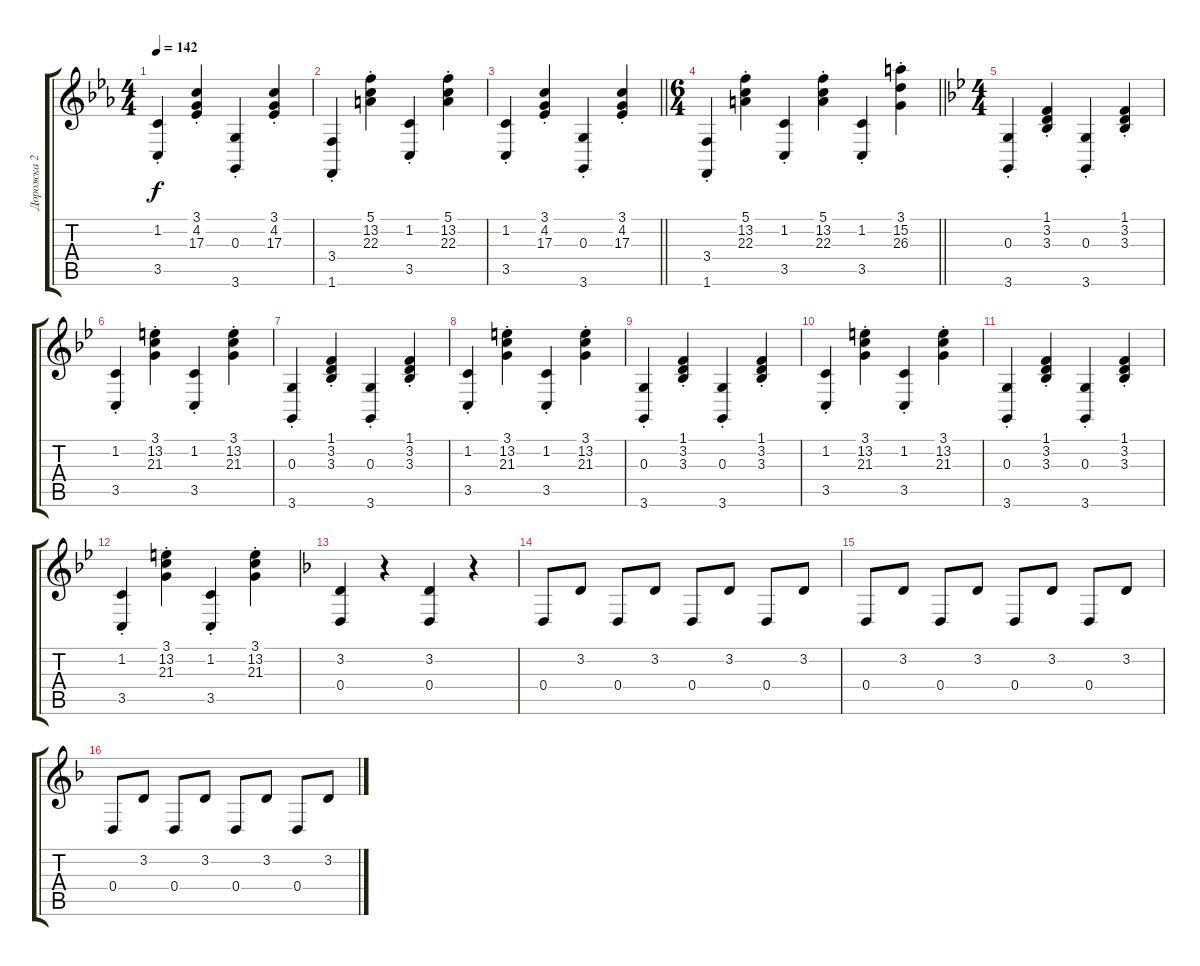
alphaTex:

\track ("Дорожка 2" "Дорожка 2") {instrument acousticgrandpiano}
\staff {score tabs}
\tuning (E4 B3 G3 D3 A2 E2) {hide}
\ts (4 4)
\tempo 142
\clef g2
\ks eb
(1.2{st} 3.5).4{dy f} (3.1 4.2 17.3{st}).4 (0.3{st} 3.6).4 (3.1 4.2 17.3{st}).4 |
(3.4{st} 1.6).4 (5.1 13.2 22.3{st}).4 (1.2{st} 3.5).4 (5.1 13.2 22.3{st}).4 |
\barLineRight lightlight
(1.2{st} 3.5).4 (3.1 4.2 17.3{st}).4 (0.3 3.6{st}).4 (3.1 4.2 17.3{st}).4 |
\ts (6 4)
\barLineRight lightlight
(3.4{st} 1.6).4 (5.1{st} 13.2 22.3).4 (1.2 3.5{st}).4 (5.1{st} 13.2 22.3).4 (1.2{st} 3.5).4 (3.1{st} 15.2 26.3).4 |
\ts (4 4)
\ks bb
(0.3 3.6{st}).4 (1.1{st} 3.2 3.3).4 (0.3 3.6{st}).4 (1.1{st} 3.2 3.3).4 |
(1.2 3.5{st}).4 (3.1 13.2 21.3{st}).4 (1.2{st} 3.5).4 (3.1 13.2 21.3{st}).4 |
(0.3 3.6{st}).4 (1.1{st} 3.2 3.3).4 (0.3 3.6{st}).4 (1.1{st} 3.2 3.3).4 |
(1.2 3.5{st}).4 (3.1 13.2 21.3{st}).4 (1.2{st} 3.5).4 (3.1 13.2 21.3{st}).4 |
(0.3 3.6{st}).4 (1.1{st} 3.2 3.3).4 (0.3 3.6{st}).4 (1.1{st} 3.2 3.3).4 |
(1.2 3.5{st}).4 (3.1 13.2 21.3{st}).4 (1.2{st} 3.5).4 (3.1 13.2 21.3{st}).4 |
(0.3 3.6{st}).4 (1.1{st} 3.2 3.3).4 (0.3 3.6{st}).4 (1.1{st} 3.2 3.3).4 |
(1.2 3.5{st}).4 (3.1 13.2 21.3{st}).4 (1.2{st} 3.5).4 (3.1 13.2 21.3{st}).4 |
\ks f
(3.2 0.4).4 r.4 (3.2 0.4).4 r.4 |
0.4.8 3.2.8 0.4.8 3.2.8 0.4.8 3.2.8 0.4.8 3.2.8 |
0.4.8 3.2.8 0.4.8 3.2.8 0.4.8 3.2.8 0.4.8 3.2.8 |
0.4.8 3.2.8 0.4.8 3.2.8 0.4.8 3.2.8 0.4.8 3.2.8
